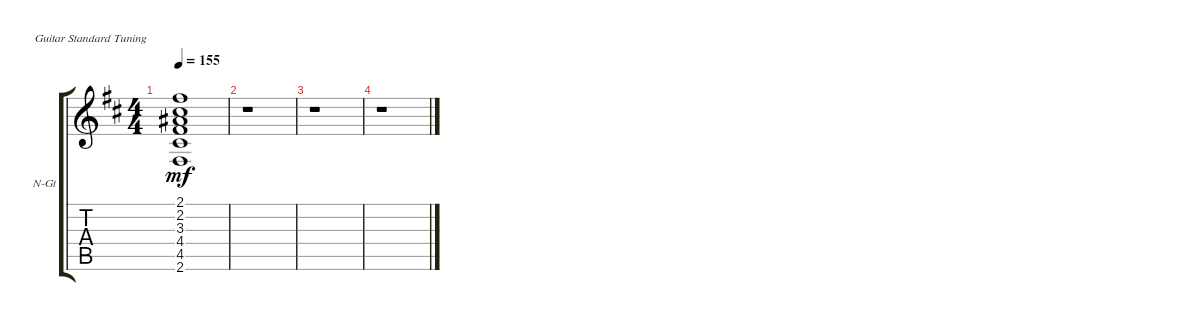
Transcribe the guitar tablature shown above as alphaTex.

\defaultSystemsLayout 4
\bracketExtendMode groupsimilarinstruments
\firstSystemTrackNameOrientation horizontal
\otherSystemsTrackNameOrientation horizontal
\track ("Background" "N-Gt") {instrument acousticguitarsteel}
\staff {score tabs}
\tuning (E4 B3 G3 D3 A2 E2)
\ts (4 4)
\tempo 155
\clef g2
\ks bminor
(2.6{t} 4.5{t} 4.4{t} 3.3{t} 2.2{t} 2.1{t}).1{dy mf} |
r.1 |
r.1 |
r.1
